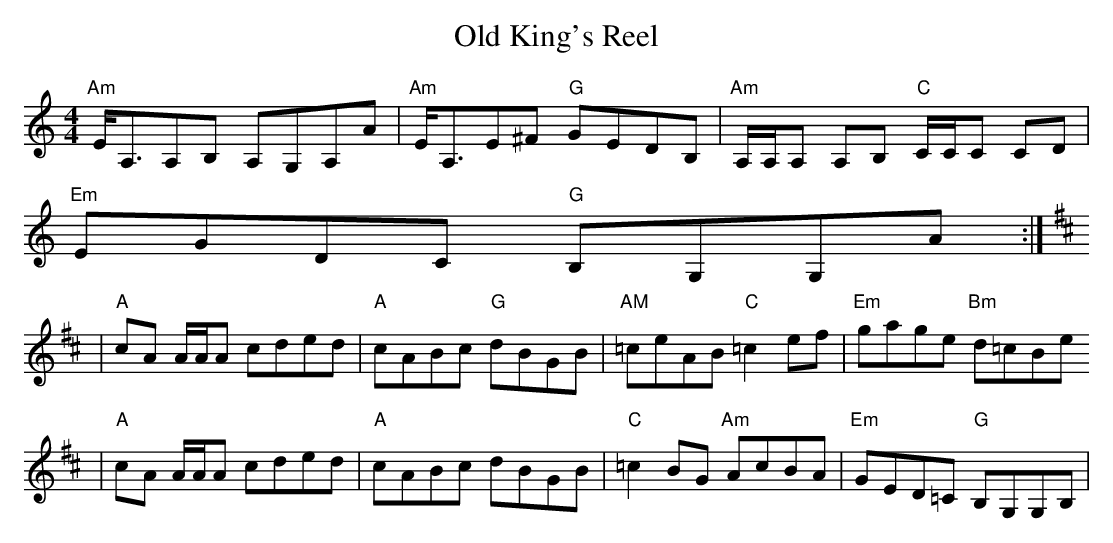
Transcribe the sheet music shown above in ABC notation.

X:1
T:Old King's Reel
M:4/4
L:1/8
K:Am
"Am"E<A,A,B, A,G,A,A|"Am"E<A,E^F "G"GEDB,|"Am"A,/A,/A, A,B, "C"C/C/C CD|
"Em"EGDC "G"B,G,G,A:|
K:D
|"A"cA A/A/A cded|"A"cABc "G"dBGB|"AM"=ceAB "C"=c2 ef|"Em"gage "Bm"d=cBe
|
"A"cA A/A/A cded|"A"cABc  dBGB|"C"=c2 BG "Am"AcBA|"Em"GED=C "G"B,G,G,B,|
|
